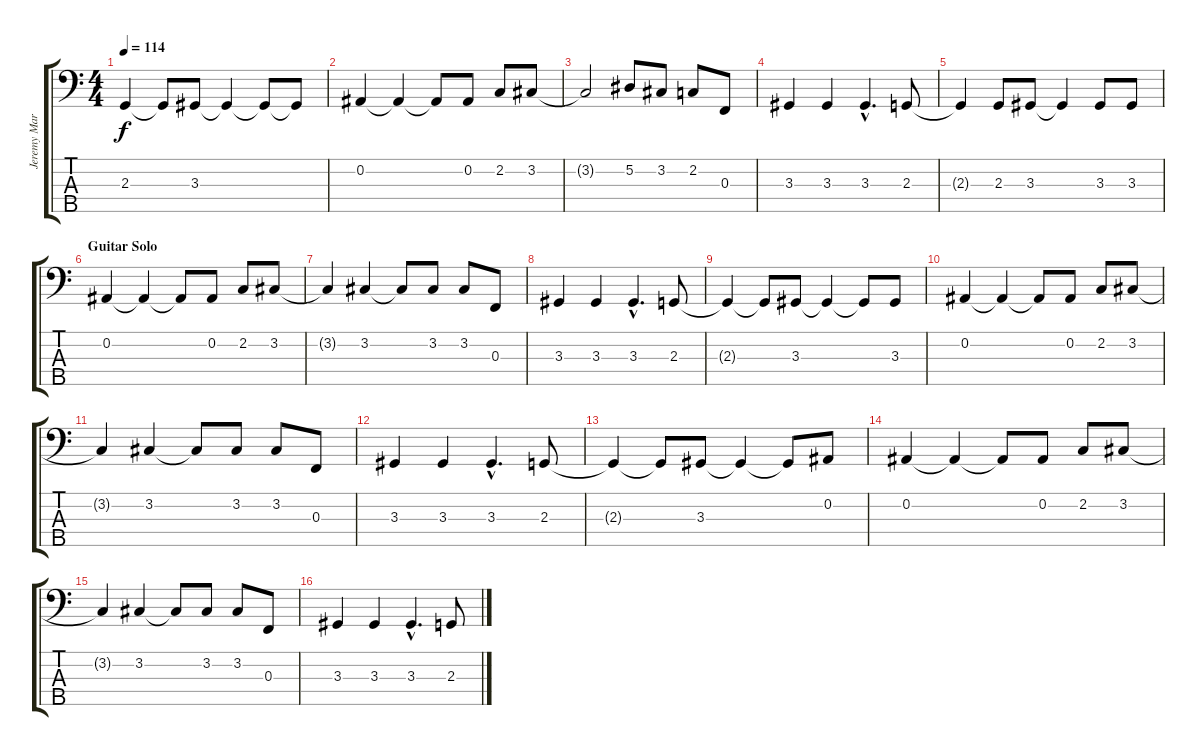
\track ("Jeremy Marshall (Bass)" "Jeremy Mar") {instrument electricbasspick}
\staff {score tabs}
\tuning (Eb2 Bb1 F1 C1 G0) {hide}
\ts (4 4)
\tempo 114
\clef f4
\ks c
2.3{t}.4{dy f} 2.3{t}.8 3.3.8 3.3{t}.4 3.3{t}.8 3.3{t}.8 |
0.2.4 0.2{t}.4 0.2{t}.8 0.2.8 2.2.8 3.2.8 |
3.2{t}.2 5.2.8 3.2.8 2.2.8 0.3.8 |
3.3.4 3.3.4 3.3{hac}.4{d} 2.3.8 |
2.3{t}.4 2.3.8 3.3.8 3.3{t}.4 3.3.8 3.3.8 |
\section ("" "Guitar Solo")
0.2.4 0.2{t}.4 0.2{t}.8 0.2.8 2.2.8 3.2.8 |
3.2{t}.4 3.2.4 3.2{t}.8 3.2.8 3.2.8 0.3.8 |
3.3.4 3.3.4 3.3{hac}.4{d} 2.3.8 |
2.3{t}.4 2.3{t}.8 3.3.8 3.3{t}.4 3.3{t}.8 3.3.8 |
0.2.4 0.2{t}.4 0.2{t}.8 0.2.8 2.2.8 3.2.8 |
3.2{t}.4 3.2.4 3.2{t}.8 3.2.8 3.2.8 0.3.8 |
3.3.4 3.3.4 3.3{hac}.4{d} 2.3.8 |
2.3{t}.4 2.3{t}.8 3.3.8 3.3{t}.4 3.3{t}.8 0.2.8 |
0.2.4 0.2{t}.4 0.2{t}.8 0.2.8 2.2.8 3.2.8 |
3.2{t}.4 3.2.4 3.2{t}.8 3.2.8 3.2.8 0.3.8 |
3.3.4 3.3.4 3.3{hac}.4{d} 2.3.8
